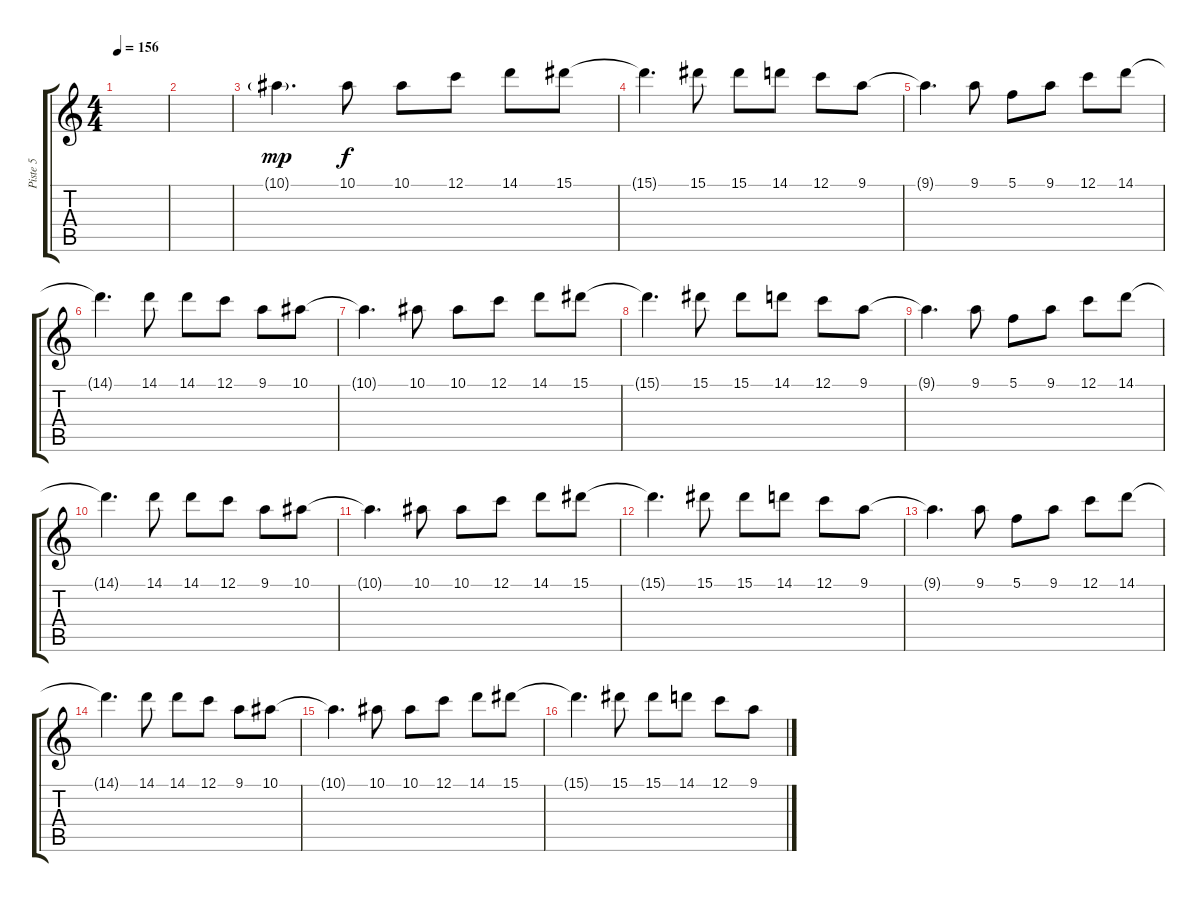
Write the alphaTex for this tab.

\track ("Piste 5" "Piste 5") {instrument overdrivenguitar}
\staff {score tabs}
\tuning (C4 G3 Eb3 Bb2 F2 C2) {hide}
\ts (4 4)
\tempo 156
\clef g2
\ks c
|
|
10.1{g}.4{d dy mp} 10.1.8{dy f} 10.1.8 12.1.8 14.1.8 15.1.8 |
15.1{t}.4{d} 15.1.8 15.1.8 14.1.8 12.1.8 9.1.8 |
9.1{t}.4{d} 9.1.8 5.1.8 9.1.8 12.1.8 14.1.8 |
14.1{t}.4{d} 14.1.8 14.1.8 12.1.8 9.1.8 10.1.8 |
10.1{t}.4{d} 10.1.8 10.1.8 12.1.8 14.1.8 15.1.8 |
15.1{t}.4{d} 15.1.8 15.1.8 14.1.8 12.1.8 9.1.8 |
9.1{t}.4{d} 9.1.8 5.1.8 9.1.8 12.1.8 14.1.8 |
14.1{t}.4{d} 14.1.8 14.1.8 12.1.8 9.1.8 10.1.8 |
10.1{t}.4{d} 10.1.8 10.1.8 12.1.8 14.1.8 15.1.8 |
15.1{t}.4{d} 15.1.8 15.1.8 14.1.8 12.1.8 9.1.8 |
9.1{t}.4{d} 9.1.8 5.1.8 9.1.8 12.1.8 14.1.8 |
14.1{t}.4{d} 14.1.8 14.1.8 12.1.8 9.1.8 10.1.8 |
10.1{t}.4{d} 10.1.8 10.1.8 12.1.8 14.1.8 15.1.8 |
15.1{t}.4{d} 15.1.8 15.1.8 14.1.8 12.1.8 9.1.8
